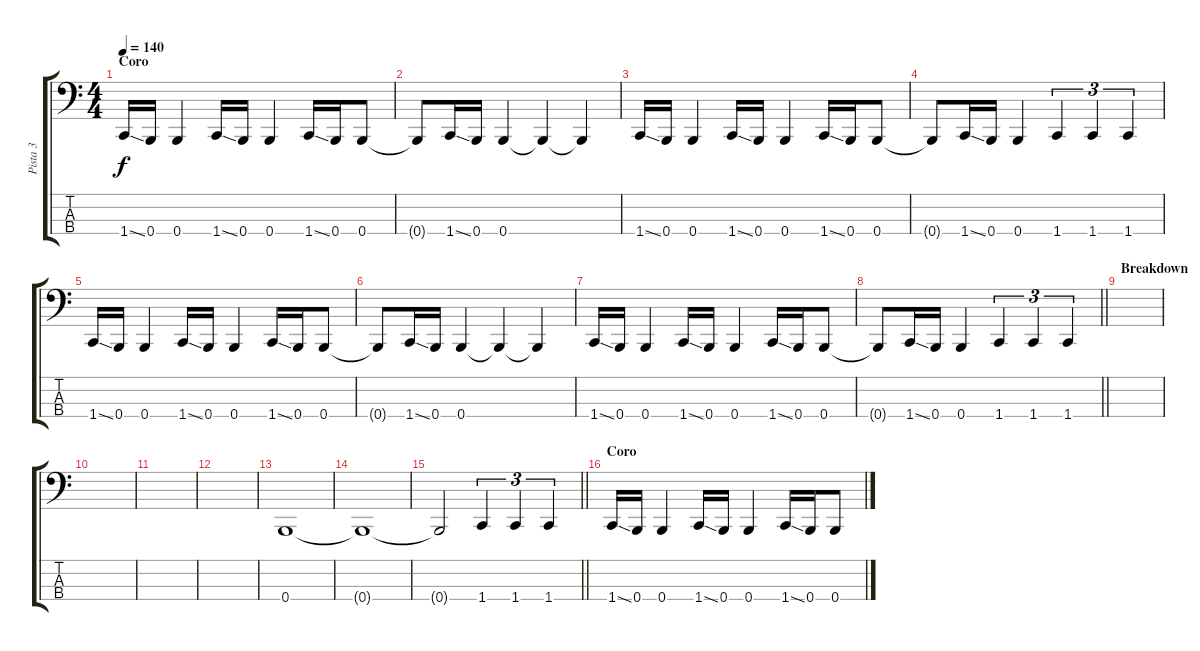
\track ("Pista 3" "Pista 3") {instrument electricbasspick}
\staff {score tabs}
\tuning (E2 B1 Gb1 B0) {hide}
\ts (4 4)
\section ("" "Coro")
\tempo 140
\clef f4
\ks c
1.4{ss}.16{dy f} 0.4.16 0.4.4 1.4{ss}.16 0.4.16 0.4.4 1.4{ss}.16 0.4.16 0.4.8 |
0.4{t}.8 1.4{ss}.16 0.4.16 0.4.4 0.4{t}.4 0.4{t}.4 |
1.4{ss}.16 0.4.16 0.4.4 1.4{ss}.16 0.4.16 0.4.4 1.4{ss}.16 0.4.16 0.4.8 |
0.4{t}.8 1.4{ss}.16 0.4.16 0.4.4 1.4.4{tu (3 2)} 1.4.4{tu (3 2)} 1.4.4{tu (3 2)} |
1.4{ss}.16 0.4.16 0.4.4 1.4{ss}.16 0.4.16 0.4.4 1.4{ss}.16 0.4.16 0.4.8 |
0.4{t}.8 1.4{ss}.16 0.4.16 0.4.4 0.4{t}.4 0.4{t}.4 |
1.4{ss}.16 0.4.16 0.4.4 1.4{ss}.16 0.4.16 0.4.4 1.4{ss}.16 0.4.16 0.4.8 |
\barLineRight lightlight
0.4{t}.8 1.4{ss}.16 0.4.16 0.4.4 1.4.4{tu (3 2)} 1.4.4{tu (3 2)} 1.4.4{tu (3 2)} |
\section ("" "Breakdown")
|
|
|
|
0.4.1 |
0.4{t}.1 |
\barLineRight lightlight
0.4{t}.2 1.4.4{tu (3 2)} 1.4.4{tu (3 2)} 1.4.4{tu (3 2)} |
\section ("" "Coro")
1.4{ss}.16 0.4.16 0.4.4 1.4{ss}.16 0.4.16 0.4.4 1.4{ss}.16 0.4.16 0.4.8
